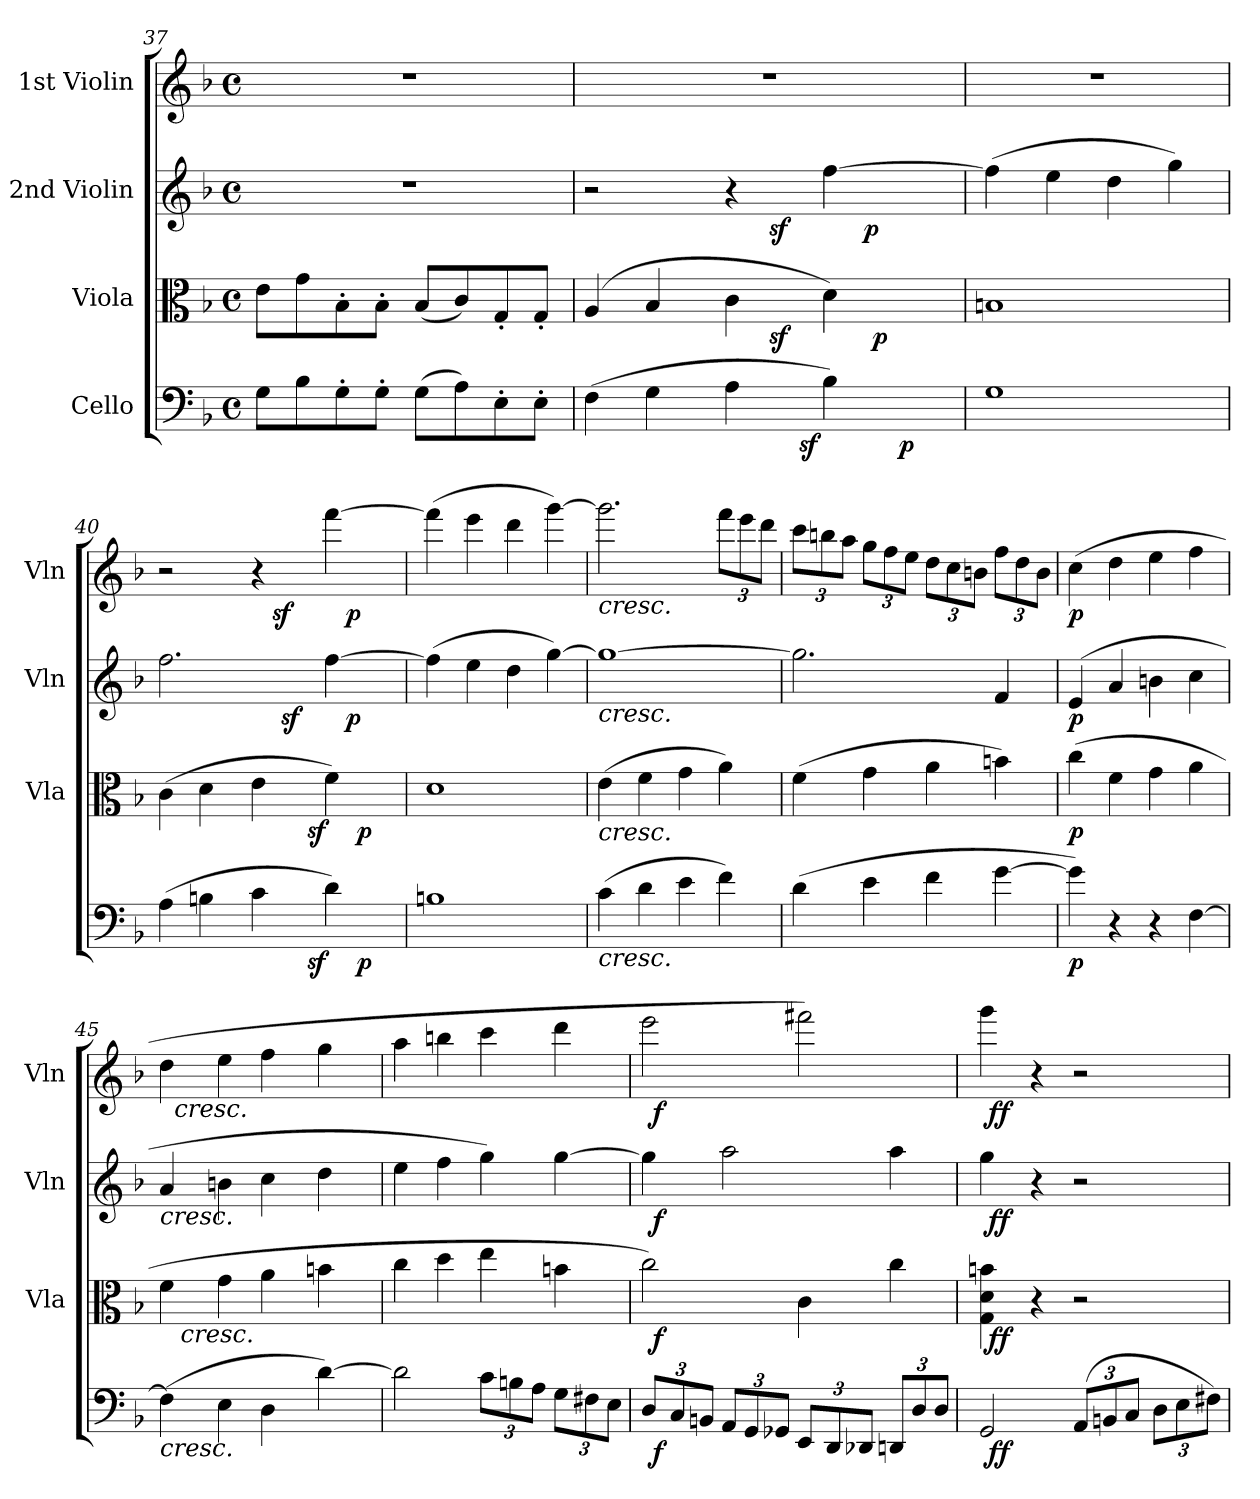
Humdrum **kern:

**kern	**dynam	**kern	**dynam	**kern	**dynam	**kern	**dynam
*part4	*part4	*part3	*part3	*part2	*part2	*part1	*part1
*staff4	*staff4	*staff3	*staff3	*staff2	*staff2	*staff1	*staff1
*I"Cello	*	*I"Viola	*	*I"2nd Violin	*	*I"1st Violin	*
*	*	*I'Vla	*	*I'Vln	*	*I'Vln	*
*clefF4	*	*clefC3	*	*clefG2	*	*clefG2	*
*k[b-]	*	*k[b-]	*	*k[b-]	*	*k[b-]	*
*F:	*	*F:	*	*F:	*	*F:	*
*M4/4	*	*M4/4	*	*M4/4	*	*M4/4	*
*met(c)	*	*met(c)	*	*met(c)	*	*met(c)	*
=37	=37	=37	=37	=37	=37	=37	=37
8G\L	.	8e\L	.	1r	.	1r	.
8B-\	.	8g\	.	.	.	.	.
8G'>\	.	8B-'>\	.	.	.	.	.
8G'>\J	.	8B-'>\J	.	.	.	.	.
(8G\L	.	(8B-/L	.	.	.	.	.
8A\)	.	8c/)	.	.	.	.	.
8E'>\	.	8G'</	.	.	.	.	.
8E'>\J	.	8G'</J	.	.	.	.	.
=38	=38	=38	=38	=38	=38	=38	=38
*^	*	*^	*	*^	*	*	*
*	*^	*	*	*^	*	*	*^	*	*	*
(4F\	3%2ryy	3%2ryy	.	(4A/	3ryy	3%2ryy	.	2r	3ryy	2ryy	.	1r	.
4G\	.	.	.	4B-/	.	.	.	.	.	.	.	.	.
.	.	.	.	.	6...ryy	.	.	.	6...ryy	.	.	.	.
4A\	.	.	.	4c\	.	.	.	4r	.	4ryy	.	.	.
!	!	!	!	!	!	!	!LO:DY:b	!	!	!	!LO:DY:b	!	!
.	.	.	.	.	3ryy	.	sf	.	3ryy	.	sf	.	.
.	48.ryy	6ryy	.	.	.	6ryy	.	.	.	.	.	.	.
!	!	!	!LO:DY:b	!	!	!	!	!	!	!	!	!	!
.	6ryy	.	sf	.	.	.	.	.	.	.	.	.	.
4B-\)	.	.	.	4d\)	.	.	.	[4ff\	.	16.ryy	.	.	.
.	.	24ryy	.	.	.	48ryy	.	.	.	.	.	.	.
!	!	!	!	!	!	!	!	!	!	!	!LO:DY:b	!	!
.	.	.	.	.	.	.	.	.	.	8ryy	p	.	.
!	!	!	!	!	!	!	!LO:DY:b	!	!	!	!	!	!
.	.	.	.	.	.	12..ryy	p	.	.	.	.	.	.
.	12ryy	.	.	.	.	.	.	.	.	.	.	.	.
.	.	96ryy	.	.	.	.	.	.	.	.	.	.	.
!	!	!	!LO:DY:b	!	!	!	!	!	!	!	!	!	!
.	.	12ryy	p	.	.	.	.	.	.	.	.	.	.
.	24ryy	.	.	.	.	.	.	.	.	.	.	.	.
.	.	48.ryy	.	.	.	.	.	.	.	32ryy	.	.	.
.	.	.	.	.	48ryy	.	.	.	48ryy	.	.	.	.
.	96ryy	.	.	.	.	.	.	.	.	.	.	.	.
*v	*v	*v	*	*	*	*	*	*v	*v	*v	*	*	*
*	*	*v	*v	*v	*	*	*	*	*
=39	=39	=39	=39	=39	=39	=39	=39
1G	.	1Bn	.	(4ff\]	.	1r	.
.	.	.	.	4ee\	.	.	.
.	.	.	.	4dd\	.	.	.
.	.	.	.	4gg\)	.	.	.
=40	=40	=40	=40	=40	=40	=40	=40
*^	*	*^	*	*^	*	*^	*
*	*^	*	*	*^	*	*	*^	*	*	*^	*
(4A\	2ryy	3%2ryy	.	(4c\	2ryy	3%2ryy	.	2.ff\	3ryy	3%2ryy	.	2r	3..ryy	3%2ryy	.
4Bn\	.	.	.	4d\	.	.	.	.	.	.	.	.	.	.	.
.	.	.	.	.	.	.	.	.	6ryy	.	.	.	.	.	.
4c\	8.ryy	.	.	4e\	8.ryy	.	.	.	12ryy	.	.	4r	.	.	.
!	!	!	!	!	!	!	!	!	!	!	!	!	!	!	!LO:DY:b
.	.	.	.	.	.	.	.	.	48ryy	.	.	.	3ryy	.	sf
!	!	!	!	!	!	!	!	!	!	!	!LO:DY:b	!	!	!	!
.	.	.	.	.	.	.	.	.	3ryy	.	sf	.	.	.	.
.	.	6ryy	.	.	.	6ryy	.	.	.	6ryy	.	.	.	6ryy	.
!	!	!	!LO:DY:b	!	!	!	!LO:DY:b	!	!	!	!	!	!	!	!
.	4ryy	.	sf	.	4ryy	.	sf	.	.	.	.	.	.	.	.
4d\)	.	.	.	4f\)	.	.	.	[4ff\	.	.	.	[4fff\	.	.	.
!	!	!	!	!	!	!	!	!	!	!	!LO:DY:b	!	!	!	!LO:DY:b
.	.	48.ryy	.	.	.	48.ryy	.	.	.	6ryy	p	.	.	6ryy	p
!	!	!	!LO:DY:b	!	!	!	!LO:DY:b	!	!	!	!	!	!	!	!
.	.	12ryy	p	.	.	12ryy	p	.	.	.	.	.	.	.	.
.	.	.	.	.	.	.	.	.	.	.	.	.	12ryy	.	.
.	16ryy	.	.	.	16ryy	.	.	.	24.ryy	.	.	.	.	.	.
.	.	24ryy	.	.	.	24ryy	.	.	.	.	.	.	.	.	.
.	.	96ryy	.	.	.	96ryy	.	.	.	.	.	.	.	.	.
*v	*v	*v	*	*	*	*	*	*v	*v	*v	*	*v	*v	*v	*
*	*	*v	*v	*v	*	*	*	*	*
=41	=41	=41	=41	=41	=41	=41	=41
1Bn	.	1d	.	(4ff\]	.	(4fff\]	.
.	.	.	.	4ee\	.	4eee\	.
.	.	.	.	4dd\	.	4ddd\	.
.	.	.	.	[4gg\)	.	[4ggg\)	.
=42	=42	=42	=42	=42	=42	=42	=42
!	!	!	!	!	!	!LO:TX:b:i:t=cresc.	!
!	!	!	!	!LO:TX:b:i:t=cresc.	!	!	!
!	!	!LO:TX:b:i:t=cresc.	!	!	!	!	!
!LO:TX:b:i:t=cresc.	!	!	!	!	!	!	!
(4c\	.	(4e\	.	1gg_	.	2.ggg\]	.
4d\	.	4f\	.	.	.	.	.
4e\	.	4g\	.	.	.	.	.
*	*	*	*	*	*	*Xbrackettup	*
4f\)	.	4a\)	.	.	.	12fff\L	.
.	.	.	.	.	.	12eee\	.
.	.	.	.	.	.	12ddd\J	.
=43	=43	=43	=43	=43	=43	=43	=43
*	*	*	*	*	*	*brackettup	*
(4d\	.	(4f\	.	2.gg\]	.	12ccc\L	.
.	.	.	.	.	.	12bbn\	.
.	.	.	.	.	.	12aa\J	.
4e\	.	4g\	.	.	.	12gg\L	.
.	.	.	.	.	.	12ff\	.
.	.	.	.	.	.	12ee\J	.
4f\	.	4a\	.	.	.	12dd\L	.
.	.	.	.	.	.	12cc\	.
.	.	.	.	.	.	12bn\J	.
[4g\	.	4bn\)	.	4f/	.	12ff\L	.
.	.	.	.	.	.	12dd\	.
.	.	.	.	.	.	12b\J	.
!!LO:LB:g=z
=44	=44	=44	=44	=44	=44	=44	=44
!	!LO:DY:b	!	!LO:DY:b	!	!LO:DY:b	!	!LO:DY:b
4g\])	p	(4cc\	p	(4e/	p	(4cc\	p
4r	.	4f\	.	4a/	.	4dd\	.
4r	.	4g\	.	4bn\	.	4ee\	.
[4F\	.	4a\	.	4cc\	.	4ff\	.
=45	=45	=45	=45	=45	=45	=45	=45
!	!	!	!	!LO:TX:b:i:t=cresc.	!	!	!
!LO:TX:b:i:t=cresc.	!	!	!	!	!	!	!
*	*	*^	*	*	*	*^	*
(4F\]	.	4f\	24ryy	.	4a/	.	4dd\	24ryy	.
!	!	!	!	!	!	!	!	!LO:TX:b:i:t=cresc.	!
.	.	.	96ryy	.	.	.	.	3%2ryy	.
!	!	!	!LO:TX:b:i:t=cresc.	!	!	!	!	!	!
.	.	.	3%2ryy	.	.	.	.	.	.
4E\	.	4g\	.	.	4bn\	.	4ee\	.	.
4D\	.	4a\	.	.	4cc\	.	4ff\	.	.
.	.	.	.	.	.	.	.	6..ryy	.
.	.	.	6ryy	.	.	.	.	.	.
[4d\)	.	4bn\	.	.	4dd\	.	4gg\	.	.
.	.	.	12ryy	.	.	.	.	.	.
.	.	.	48.ryy	.	.	.	.	.	.
*	*	*v	*v	*	*	*	*v	*v	*
=46	=46	=46	=46	=46	=46	=46	=46
2d\]	.	4cc\	.	4ee\	.	4aa\	.
.	.	4dd\	.	4ff\	.	4bbn\	.
12c\L	.	4ee\	.	4gg\)	.	4ccc\	.
12Bn\	.	.	.	.	.	.	.
12A\J	.	.	.	.	.	.	.
12G\L	.	4bn\	.	[4gg\	.	4ddd\	.
12F#X\	.	.	.	.	.	.	.
12E\J	.	.	.	.	.	.	.
=47	=47	=47	=47	=47	=47	=47	=47
*^	*	*^	*	*^	*	*^	*
12D/L	32ryy	.	2cc\)	32ryy	.	4gg\]	32ryy	.	2eee\	32ryy	.
!	!	!LO:DY:b	!	!	!LO:DY:b	!	!	!LO:DY:b	!	!	!LO:DY:b
.	2ryy	f	.	2ryy	f	.	2ryy	f	.	2ryy	f
12C/	.	.	.	.	.	.	.	.	.	.	.
12BBn/J	.	.	.	.	.	.	.	.	.	.	.
12AA/L	.	.	.	.	.	2aa\	.	.	.	.	.
12GG/	.	.	.	.	.	.	.	.	.	.	.
12GG-X/J	.	.	.	.	.	.	.	.	.	.	.
12EE/L	.	.	4c\	.	.	.	.	.	2fff#X\)	.	.
.	4...ryy	.	.	4...ryy	.	.	4...ryy	.	.	4...ryy	.
12DD/	.	.	.	.	.	.	.	.	.	.	.
12DD-X/J	.	.	.	.	.	.	.	.	.	.	.
12DDn/L	.	.	4cc\	.	.	4aa\	.	.	.	.	.
12D/	.	.	.	.	.	.	.	.	.	.	.
12D/J	.	.	.	.	.	.	.	.	.	.	.
=48	=48	=48	=48	=48	=48	=48	=48	=48	=48	=48	=48
2GG/	48ryy	.	4G\ 4d\ 4bn\	48ryy	.	4gg\	48ryy	.	4ggg\	48ryy	.
!	!	!LO:DY:b	!	!	!LO:DY:b	!	!	!LO:DY:b	!	!	!LO:DY:b
.	3%2ryy	ff	.	3%2ryy	ff	.	3%2ryy	ff	.	3%2ryy	ff
.	.	.	4r	.	.	4r	.	.	4r	.	.
(12AA/L	.	.	2r	.	.	2r	.	.	2r	.	.
12BBn/	.	.	.	.	.	.	.	.	.	.	.
12C/J	.	.	.	.	.	.	.	.	.	.	.
.	6...ryy	.	.	6...ryy	.	.	6...ryy	.	.	6...ryy	.
12D\L	.	.	.	.	.	.	.	.	.	.	.
12E\	.	.	.	.	.	.	.	.	.	.	.
12F#X\J)	.	.	.	.	.	.	.	.	.	.	.
*v	*v	*	*	*	*	*v	*v	*	*v	*v	*
*	*	*v	*v	*	*	*	*	*
=	=	=	=	=	=	=	=
*-	*-	*-	*-	*-	*-	*-	*-
